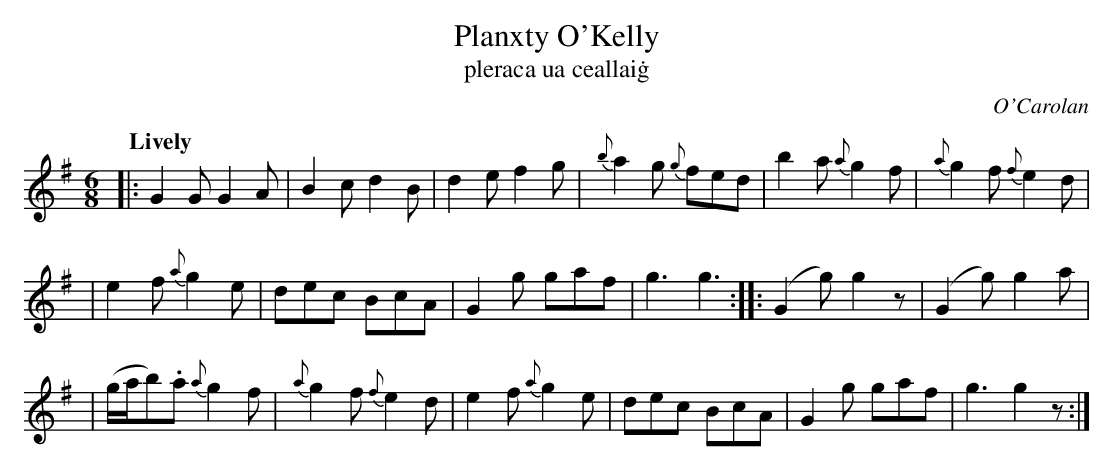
X:1
T: Planxty O'Kelly
T: pleraca ua ceallai\.g
C: O'Carolan
Q: "Lively"
M: 6/8
L: 1/8
K: G
|: G2G G2A | B2c d2B | d2e f2g | {b}a2g {g}fed | b2a {a}g2f | {a}g2f {f}e2d |
| e2f {a}g2e | dec BcA | G2g gaf | g3 g3 :: (G2g) g2z | (G2g) g2a |
| (g/a/b).a {a}g2f | {a}g2f {f}e2d | e2f {a}g2e | dec BcA | G2g gaf | g3 g2z :|
